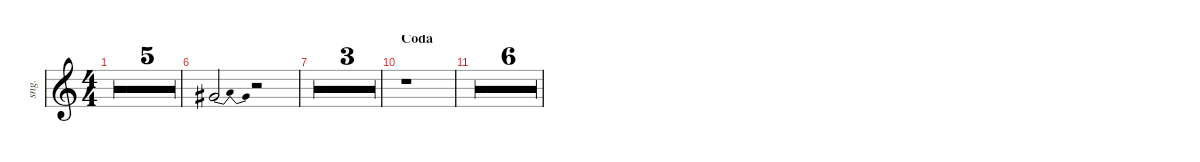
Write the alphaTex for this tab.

\defaultSystemsLayout 4
\hideDynamics
\bracketExtendMode nobrackets
\track ("V. Harmony 2" "sng.") {defaultSystemsLayout 4 multiBarRest instrument voiceoohs}
\staff {score}
\tuning (E4 B3 G3 D3 A2 E2)
\ts (4 4)
\tempo 125
\clef g2
\ks c
r.1{dy mf} |
r.1 |
r.1 |
r.1 |
r.1 |
9.2{be (bendrelease 7.8 0 23.4 2 37.8 2 45.6 0) acc #}.2 r.2 |
r.1 |
r.1 |
r.1 |
\section ("" "Coda")
r.1 |
r.1 |
r.1 |
r.1 |
r.1 |
r.1 |
r.1
